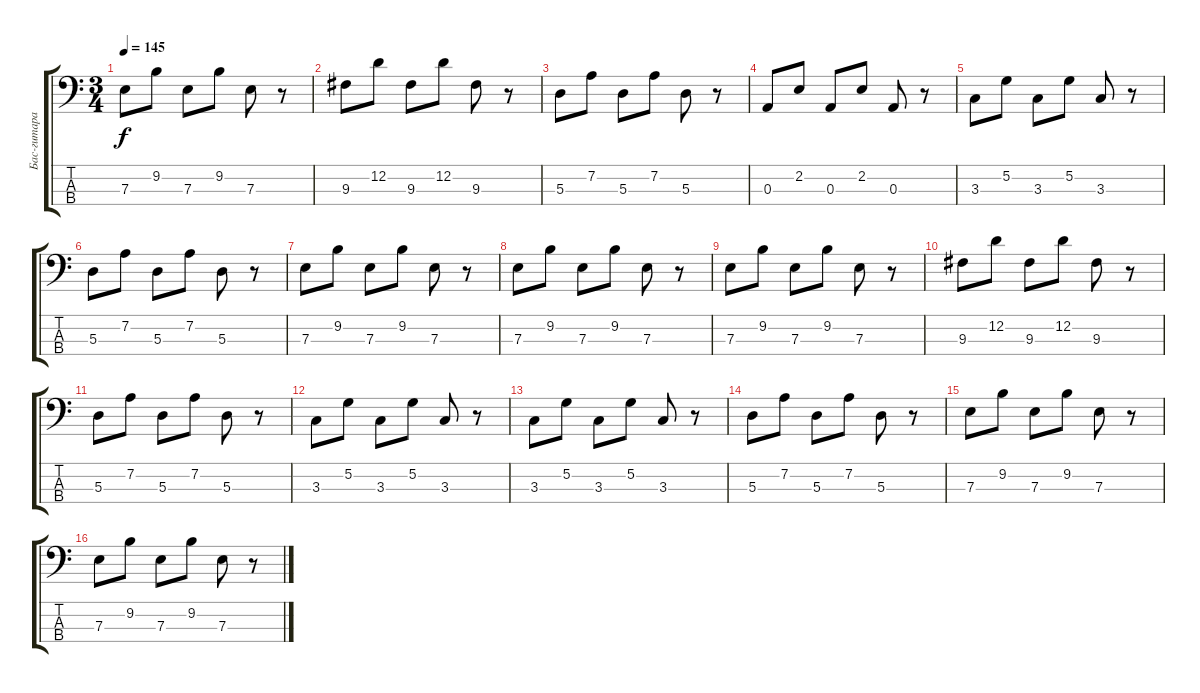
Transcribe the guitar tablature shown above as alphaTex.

\track ("Бас-гитара" "Бас-гитара") {instrument electricbasspick}
\staff {score tabs}
\tuning (G2 D2 A1 E1) {hide}
\ts (3 4)
\tempo 145
\clef f4
\ks c
7.3.8{dy f} 9.2.8 7.3.8 9.2.8 7.3.8 r.8 |
9.3.8 12.2.8 9.3.8 12.2.8 9.3.8 r.8 |
5.3.8 7.2.8 5.3.8 7.2.8 5.3.8 r.8 |
0.3.8 2.2.8 0.3.8 2.2.8 0.3.8 r.8 |
3.3.8 5.2.8 3.3.8 5.2.8 3.3.8 r.8 |
5.3.8 7.2.8 5.3.8 7.2.8 5.3.8 r.8 |
7.3.8 9.2.8 7.3.8 9.2.8 7.3.8 r.8 |
7.3.8 9.2.8 7.3.8 9.2.8 7.3.8 r.8 |
7.3.8 9.2.8 7.3.8 9.2.8 7.3.8 r.8 |
9.3.8 12.2.8 9.3.8 12.2.8 9.3.8 r.8 |
5.3.8 7.2.8 5.3.8 7.2.8 5.3.8 r.8 |
3.3.8 5.2.8 3.3.8 5.2.8 3.3.8 r.8 |
3.3.8 5.2.8 3.3.8 5.2.8 3.3.8 r.8 |
5.3.8 7.2.8 5.3.8 7.2.8 5.3.8 r.8 |
7.3.8 9.2.8 7.3.8 9.2.8 7.3.8 r.8 |
7.3.8 9.2.8 7.3.8 9.2.8 7.3.8 r.8
